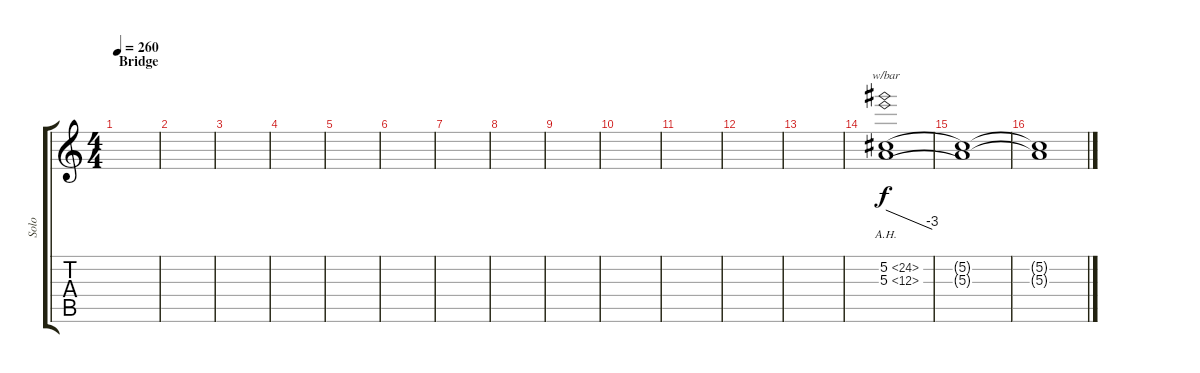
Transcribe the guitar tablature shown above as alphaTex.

\track ("Solo" "Solo") {instrument distortionguitar}
\staff {score tabs}
\tuning (Db4 Ab3 E3 B2 Gb2 Db2) {hide}
\ts (4 4)
\section ("" "Bridge")
\tempo 260
\clef g2
\ks c
|
|
|
|
|
|
|
|
|
|
|
|
|
(5.2{ah 19} 5.3{ah 7}).1{tbe (dive default 0 0 60 -12)} |
(5.2{t} 5.3{t}).1 |
(5.2{t} 5.3{t}).1
